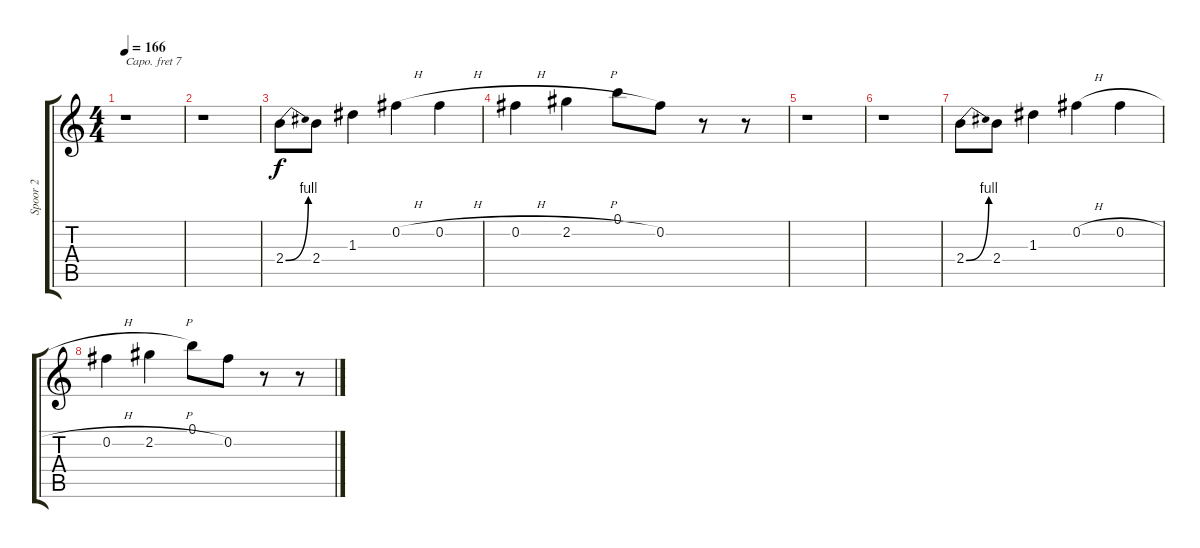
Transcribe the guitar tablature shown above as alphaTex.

\track ("Spoor 2" "Spoor 2") {instrument overdrivenguitar}
\staff {score tabs}
\capo 7
\tuning (E4 B3 G3 D3 A2 E2) {hide}
\ts (4 4)
\tempo 166
\clef g2
\ks c
r.1{dy f} |
r.1 |
2.4{be (bend 0 0 60 4)}.8 2.4.8 1.3.4 0.2{h}.4 0.2{h}.4 |
0.2{h}.4 2.2{h}.4 0.1.8 0.2.8 r.8 r.8 |
r.1 |
r.1 |
2.4{be (bend 0 0 60 4)}.8 2.4.8 1.3.4 0.2{h}.4 0.2{h}.4 |
0.2{h}.4 2.2{h}.4 0.1.8 0.2.8 r.8 r.8
